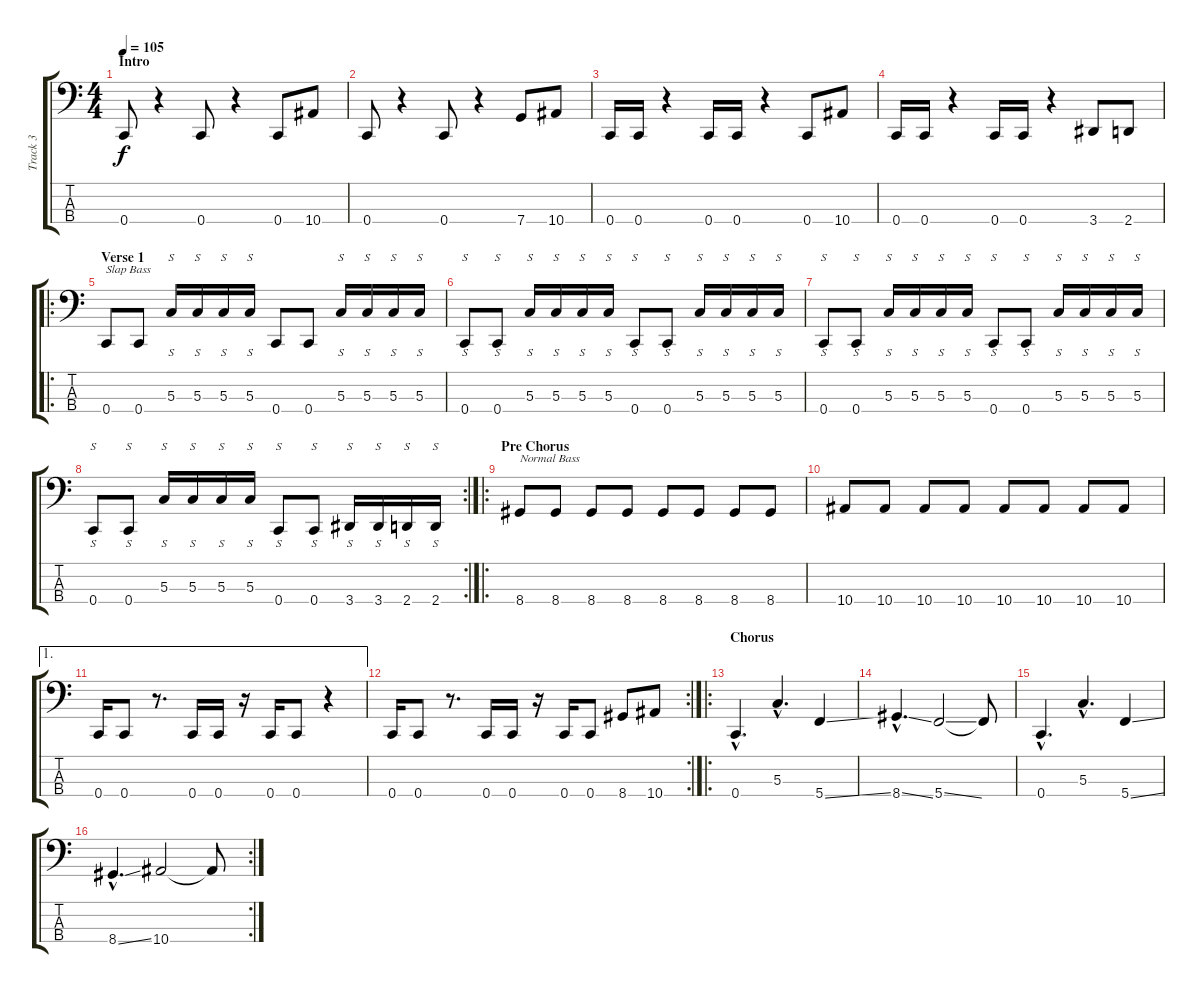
\track ("Track 3" "Track 3") {instrument electricbassfinger}
\staff {score tabs}
\tuning (F2 C2 G1 C1) {hide}
\ts (4 4)
\section ("" "Intro")
\tempo 105
\clef f4
\ks c
0.4.8{dy f instrument electricbassfinger} r.4 0.4.8 r.4 0.4.8 10.4.8 |
0.4.8 r.4 0.4.8 r.4 7.4.8 10.4.8 |
0.4.16 0.4.16 r.4 0.4.16 0.4.16 r.4 0.4.8 10.4.8 |
0.4.16 0.4.16 r.4 0.4.16 0.4.16 r.4 3.4.8 2.4.8 |
\ro
\section ("" "Verse 1")
0.4.8{txt "Slap Bass" instrument slapbass1} 0.4.8 5.3.16{s} 5.3.16{s} 5.3.16{s} 5.3.16{s} 0.4.8 0.4.8 5.3.16{s} 5.3.16{s} 5.3.16{s} 5.3.16{s} |
0.4.8{s instrument slapbass1} 0.4.8{s} 5.3.16{s} 5.3.16{s} 5.3.16{s} 5.3.16{s} 0.4.8{s} 0.4.8{s} 5.3.16{s} 5.3.16{s} 5.3.16{s} 5.3.16{s} |
0.4.8{s instrument slapbass1} 0.4.8{s} 5.3.16{s} 5.3.16{s} 5.3.16{s} 5.3.16{s} 0.4.8{s} 0.4.8{s} 5.3.16{s} 5.3.16{s} 5.3.16{s} 5.3.16{s} |
\rc 2
0.4.8{s instrument slapbass1} 0.4.8{s} 5.3.16{s} 5.3.16{s} 5.3.16{s} 5.3.16{s} 0.4.8{s} 0.4.8{s} 3.4.16{s} 3.4.16{s} 2.4.16{s} 2.4.16{s} |
\ro
\section ("" "Pre Chorus")
8.4.8{txt "Normal Bass" instrument electricbassfinger} 8.4.8 8.4.8 8.4.8 8.4.8 8.4.8 8.4.8 8.4.8 |
10.4.8 10.4.8 10.4.8 10.4.8 10.4.8 10.4.8 10.4.8 10.4.8 |
\ae 1
0.4.16 0.4.8 r.8{d} 0.4.16 0.4.16 r.16 0.4.16 0.4.8 r.4 |
\rc 2
0.4.16 0.4.8 r.8{d} 0.4.16 0.4.16 r.16 0.4.16 0.4.8 8.4.8 10.4.8 |
\ro
\section ("" "Chorus")
0.4{hac}.4{d} 5.3{hac}.4{d} 5.4{ss}.4 |
8.4{ss hac}.4{d} 5.4{ss}.2 5.4{t}.8 |
0.4{hac}.4{d} 5.3{hac}.4{d} 5.4{ss}.4 |
\rc 2
8.4{ss hac}.4{d} 10.4.2 10.4{t}.8
